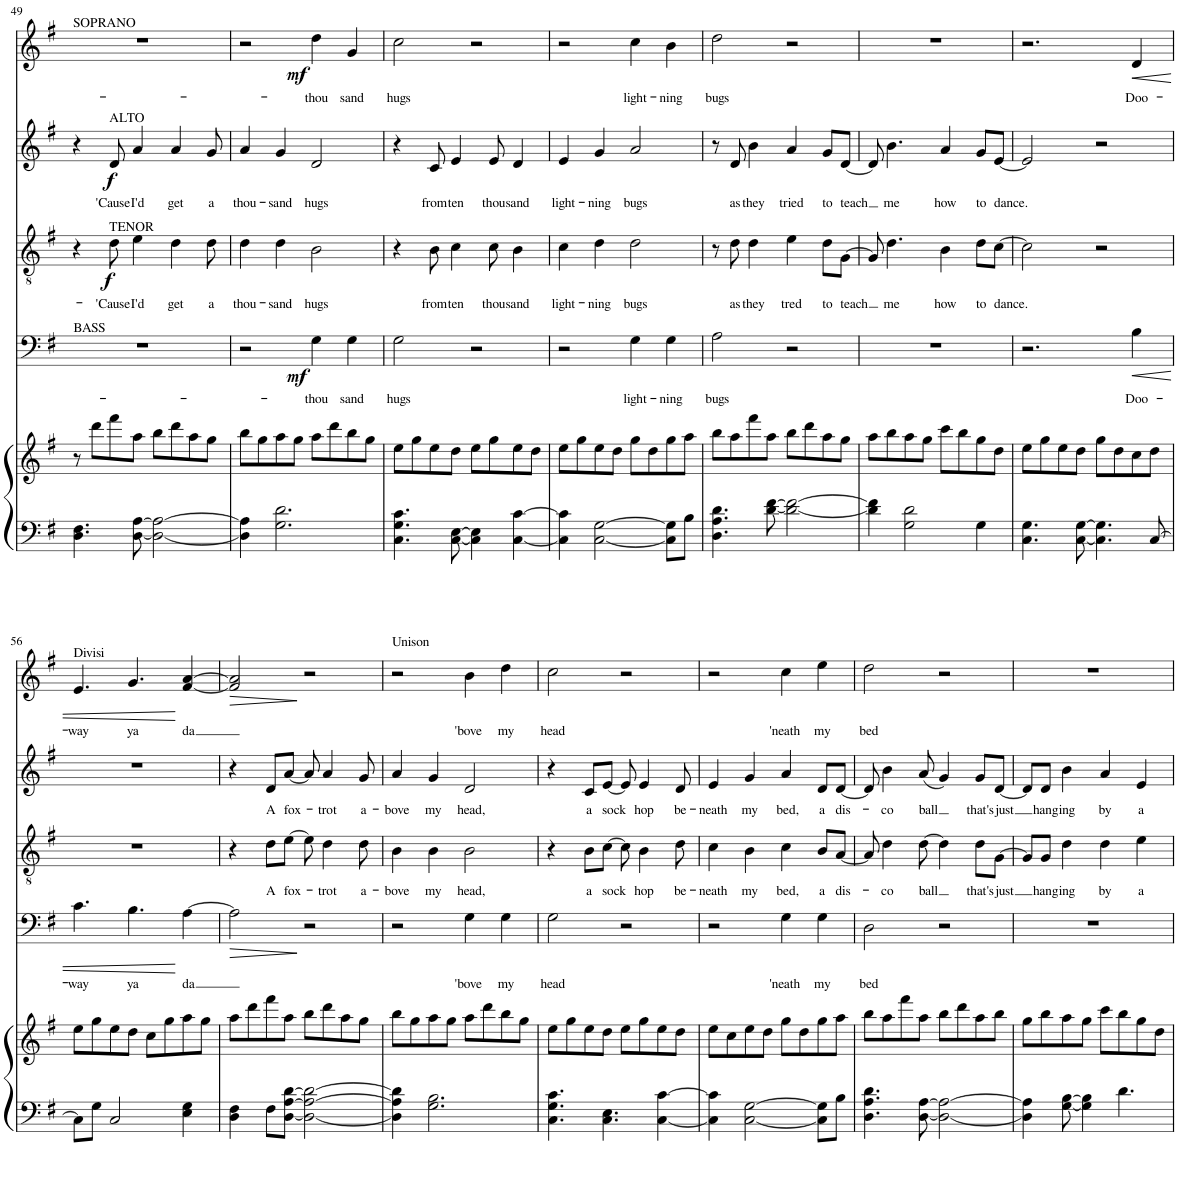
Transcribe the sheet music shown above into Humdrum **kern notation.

**kern	**kern	**kern	**text	**dynam	**kern	**text	**dynam	**kern	**text	**dynam	**kern	**text	**dynam
*part5	*part5	*part4	*part4	*part4	*part3	*part3	*part3	*part2	*part2	*part2	*part1	*part1	*part1
*staff6	*staff5	*staff4	*staff4	*staff4	*staff3	*staff3	*staff3	*staff2	*staff2	*staff2	*staff1	*staff1	*staff1
*I"Piano	*	*I"Bass	*	*	*I"Tenor	*	*	*I"Alto / Alto I	*	*	*I"Soprano / Soprano I	*	*
*I'Pno	*	*	*	*	*	*	*	*	*	*	*	*	*
!!LO:PB:g=z
*clefF4	*clefG2	*clefF4	*	*	*clefGv2	*	*	*clefG2	*	*	*clefG2	*	*
*k[f#]	*k[f#]	*k[f#]	*	*	*k[f#]	*	*	*k[f#]	*	*	*k[f#]	*	*
*M4/4	*M4/4	*M4/4	*	*	*M4/4	*	*	*M4/4	*	*	*M4/4	*	*
=49	=49	=49	=49	=49	=49	=49	=49	=49	=49	=49	=49	=49	=49
!	!	!	!	!	!	!	!	!	!	!	!LO:TX:a:t=SOPRANO	!	!
!	!	!LO:TX:a:t=BASS	!	!	!	!	!	!	!	!	!	!	!
4.D\ 4.F#\	8r	1r	.	.	4r	.	.	4r	.	.	1r	.	.
.	8ddd\L	.	.	.	.	.	.	.	.	.	.	.	.
!	!	!	!	!	!	!	!	!LO:TX:a:t=ALTO	!	!	!	!	!
!	!	!	!	!	!LO:TX:a:t=TENOR	!	!	!	!	!	!	!	!
!	!	!	!	!	!	!LO:LY:b	!LO:DY:b	!	!LO:LY:b	!LO:DY:b	!	!	!
.	8fff#\	.	.	.	8d\	'Cause	f	8d/	'Cause	f	.	.	.
!	!	!	!	!	!	!LO:LY:b	!	!	!LO:LY:b	!	!	!	!
[8D\ [8A\	8aa\J	.	.	.	4e\	I'd	.	4a/	I'd	.	.	.	.
2D\_ 2A\_	8bb\L	.	.	.	.	.	.	.	.	.	.	.	.
!	!	!	!	!	!	!LO:LY:b	!	!	!LO:LY:b	!	!	!	!
.	8ddd\	.	.	.	4d\	get	.	4a/	get	.	.	.	.
.	8aa\	.	.	.	.	.	.	.	.	.	.	.	.
!	!	!	!	!	!	!LO:LY:b	!	!	!LO:LY:b	!	!	!	!
.	8gg\J	.	.	.	8d\	a	.	8g/	a	.	.	.	.
=50	=50	=50	=50	=50	=50	=50	=50	=50	=50	=50	=50	=50	=50
!	!	!	!	!	!	!LO:LY:b	!	!	!LO:LY:b	!	!	!	!
4D\] 4A\]	8bb\L	2r	.	.	4d\	thou-	.	4a/	thou-	.	2r	.	.
.	8gg\	.	.	.	.	.	.	.	.	.	.	.	.
!	!	!	!	!	!	!LO:LY:b	!	!	!LO:LY:b	!	!	!	!
2.G\ 2.d\	8aa\	.	.	.	4d\	-sand	.	4g/	-sand	.	.	.	.
.	8gg\J	.	.	.	.	.	.	.	.	.	.	.	.
!	!	!	!LO:LY:b	!LO:DY:b	!	!LO:LY:b	!	!	!LO:LY:b	!	!	!LO:LY:b	!LO:DY:b
.	8aa\L	4G\	thou	mf	2B\	hugs	.	2d/	hugs	.	4dd\	thou	mf
.	8ddd\	.	.	.	.	.	.	.	.	.	.	.	.
!	!	!	!LO:LY:b	!	!	!	!	!	!	!	!	!LO:LY:b	!
.	8bb\	4G\	-sand	.	.	.	.	.	.	.	4g/	-sand	.
.	8gg\J	.	.	.	.	.	.	.	.	.	.	.	.
=51	=51	=51	=51	=51	=51	=51	=51	=51	=51	=51	=51	=51	=51
!	!	!	!LO:LY:b	!	!	!	!	!	!	!	!	!LO:LY:b	!
4.C\ 4.G\ 4.c\	8ee\L	2G\	hugs	.	4r	.	.	4r	.	.	2cc\	hugs	.
.	8gg\	.	.	.	.	.	.	.	.	.	.	.	.
!	!	!	!	!	!	!LO:LY:b	!	!	!LO:LY:b	!	!	!	!
.	8ee\	.	.	.	8B\	from	.	8c/	from	.	.	.	.
!	!	!	!	!	!	!LO:LY:b	!	!	!LO:LY:b	!	!	!	!
[8C\ [8E\	8dd\J	.	.	.	4c\	ten	.	4e/	ten	.	.	.	.
4C\] 4E\]	8ee\L	2r	.	.	.	.	.	.	.	.	2r	.	.
!	!	!	!	!	!	!LO:LY:b	!	!	!LO:LY:b	!	!	!	!
.	8gg\	.	.	.	8c\	thou-	.	8e/	thou-	.	.	.	.
!	!	!	!	!	!	!LO:LY:b	!	!	!LO:LY:b	!	!	!	!
[4C\ [4c\	8ee\	.	.	.	4B\	-sand	.	4d/	-sand	.	.	.	.
.	8dd\J	.	.	.	.	.	.	.	.	.	.	.	.
=52	=52	=52	=52	=52	=52	=52	=52	=52	=52	=52	=52	=52	=52
!	!	!	!	!	!	!LO:LY:b	!	!	!LO:LY:b	!	!	!	!
4C\] 4c\]	8ee\L	2r	.	.	4c\	light-	.	4e/	light-	.	2r	.	.
.	8gg\	.	.	.	.	.	.	.	.	.	.	.	.
!	!	!	!	!	!	!LO:LY:b	!	!	!LO:LY:b	!	!	!	!
[2C\ [2G\	8ee\	.	.	.	4d\	-ning	.	4g/	-ning	.	.	.	.
.	8dd\J	.	.	.	.	.	.	.	.	.	.	.	.
!	!	!	!LO:LY:b	!	!	!LO:LY:b	!	!	!LO:LY:b	!	!	!LO:LY:b	!
.	8gg\L	4G\	light-	.	2d\	bugs	.	2a/	bugs	.	4cc\	light-	.
.	8dd\	.	.	.	.	.	.	.	.	.	.	.	.
!	!	!	!LO:LY:b	!	!	!	!	!	!	!	!	!LO:LY:b	!
8C\] 8G\]L	8gg\	4G\	-ning	.	.	.	.	.	.	.	4b\	-ning	.
8B\J	8aa\J	.	.	.	.	.	.	.	.	.	.	.	.
=53	=53	=53	=53	=53	=53	=53	=53	=53	=53	=53	=53	=53	=53
!	!	!	!LO:LY:b	!	!	!	!	!	!	!	!	!LO:LY:b	!
4.D\ 4.A\ 4.d\	8bb\L	2A\	bugs	.	8r	.	.	8r	.	.	2dd\	bugs	.
!	!	!	!	!	!	!LO:LY:b	!	!	!LO:LY:b	!	!	!	!
.	8aa\	.	.	.	8d\	as	.	8d/	as	.	.	.	.
!	!	!	!	!	!	!LO:LY:b	!	!	!LO:LY:b	!	!	!	!
.	8fff#\	.	.	.	4d\	they	.	4b\	they	.	.	.	.
[8d\ [8f#\	8aa\J	.	.	.	.	.	.	.	.	.	.	.	.
!	!	!	!	!	!	!LO:LY:b	!	!	!LO:LY:b	!	!	!	!
2d\_ 2f#\_	8bb\L	2r	.	.	4e\	tred	.	4a/	tried	.	2r	.	.
.	8ddd\	.	.	.	.	.	.	.	.	.	.	.	.
!	!	!	!	!	!	!LO:LY:b	!	!	!LO:LY:b	!	!	!	!
.	8aa\	.	.	.	8d\L	to	.	8g/L	to	.	.	.	.
!	!	!	!	!	!	!LO:LY:b	!	!	!LO:LY:b	!	!	!	!
.	8gg\J	.	.	.	[8G\J	teach	.	[8d/J	teach	.	.	.	.
=54	=54	=54	=54	=54	=54	=54	=54	=54	=54	=54	=54	=54	=54
4d\] 4f#\]	8aa\L	1r	.	.	8G/]	.	.	8d/]	.	.	1r	.	.
!	!	!	!	!	!	!LO:LY:b	!	!	!LO:LY:b	!	!	!	!
.	8bb\	.	.	.	4.d\	me	.	4.b\	me	.	.	.	.
2G\ 2d\	8aa\	.	.	.	.	.	.	.	.	.	.	.	.
.	8gg\J	.	.	.	.	.	.	.	.	.	.	.	.
!	!	!	!	!	!	!LO:LY:b	!	!	!LO:LY:b	!	!	!	!
.	8ccc\L	.	.	.	4B\	how	.	4a/	how	.	.	.	.
.	8bb\	.	.	.	.	.	.	.	.	.	.	.	.
!	!	!	!	!	!	!LO:LY:b	!	!	!LO:LY:b	!	!	!	!
4G\	8gg\	.	.	.	8d\L	to	.	8g/L	to	.	.	.	.
!	!	!	!	!	!	!LO:LY:b	!	!	!LO:LY:b	!	!	!	!
.	8dd\J	.	.	.	[8c\J	dance.	.	[8e/J	dance.	.	.	.	.
=55	=55	=55	=55	=55	=55	=55	=55	=55	=55	=55	=55	=55	=55
4.C\ 4.G\	8ee\L	2.r	.	.	2c\]	.	.	2e/]	.	.	2.r	.	.
.	8gg\	.	.	.	.	.	.	.	.	.	.	.	.
.	8ee\	.	.	.	.	.	.	.	.	.	.	.	.
[8C\ [8G\	8dd\J	.	.	.	.	.	.	.	.	.	.	.	.
4.C\] 4.G\]	8gg\L	.	.	.	2r	.	.	2r	.	.	.	.	.
.	8dd\	.	.	.	.	.	.	.	.	.	.	.	.
!	!	!	!LO:LY:b	!LO:HP:b	!	!	!	!	!	!	!	!LO:LY:b	!LO:HP:b
.	8cc\	4B\	Doo-	<	.	.	.	.	.	.	4d/	Doo-	<
[8C/	8dd\J	.	.	.	.	.	.	.	.	.	.	.	.
!!LO:LB:g=z
=56	=56	=56	=56	=56	=56	=56	=56	=56	=56	=56	=56	=56	=56
!	!	!	!	!	!	!	!	!	!	!	!LO:TX:a:t=Divisi	!	!
!	!	!	!LO:LY:b	!	!	!	!	!	!	!	!	!LO:LY:b	!
8C\L]	8ee\L	4.c\	-way	.	1r	.	.	1r	.	.	4.e/	-way	.
8G\J	8gg\	.	.	.	.	.	.	.	.	.	.	.	.
2C/	8ee\	.	.	.	.	.	.	.	.	.	.	.	.
!	!	!	!LO:LY:b	!	!	!	!	!	!	!	!	!LO:LY:b	!
.	8dd\J	4.B\	ya	.	.	.	.	.	.	.	4.g/	ya	.
.	8cc\L	.	.	.	.	.	.	.	.	.	.	.	.
.	8gg\	.	.	.	.	.	.	.	.	.	.	.	.
!	!	!	!LO:LY:b	!	!	!	!	!	!	!	!	!LO:LY:b	!
4E\ 4G\	8aa\	[4A\	da	[	.	.	.	.	.	.	[4f#/ [4a/	da	[
.	8gg\J	.	.	.	.	.	.	.	.	.	.	.	.
=57	=57	=57	=57	=57	=57	=57	=57	=57	=57	=57	=57	=57	=57
!	!	!	!	!LO:HP:b	!	!	!	!	!	!	!	!	!LO:HP:b
4D\ 4F#\	8aa\L	2A\]	.	>	4r	.	.	4r	.	.	2f#/] 2a/]	.	>
.	8ddd\	.	.	.	.	.	.	.	.	.	.	.	.
!	!	!	!	!	!	!LO:LY:b	!	!	!LO:LY:b	!	!	!	!
8F#\L	8fff#\	.	.	.	8d\L	A	.	8d/L	A	.	.	.	.
!	!	!	!	!	!	!LO:LY:b	!	!	!LO:LY:b	!	!	!	!
[8D\ [8A\ [8d\J	8aa\J	.	.	.	[8e\J	fox-	.	[8a/J	fox-	.	.	.	.
2D\_ 2A\_ 2d\_	8bb\L	2r	.	]	8e\]	.	.	8a/]	.	.	2r	.	]
!	!	!	!	!	!	!LO:LY:b	!	!	!LO:LY:b	!	!	!	!
.	8ddd\	.	.	.	4d\	-trot	.	4a/	-trot	.	.	.	.
.	8aa\	.	.	.	.	.	.	.	.	.	.	.	.
!	!	!	!	!	!	!LO:LY:b	!	!	!LO:LY:b	!	!	!	!
.	8gg\J	.	.	.	8d\	a-	.	8g/	a-	.	.	.	.
=58	=58	=58	=58	=58	=58	=58	=58	=58	=58	=58	=58	=58	=58
!	!	!	!	!	!	!	!	!	!	!	!LO:TX:a:t=Unison	!	!
!	!	!	!	!	!	!LO:LY:b	!	!	!LO:LY:b	!	!	!	!
4D\] 4A\] 4d\]	8bb\L	2r	.	.	4B\	-bove	.	4a/	-bove	.	2r	.	.
.	8gg\	.	.	.	.	.	.	.	.	.	.	.	.
!	!	!	!	!	!	!LO:LY:b	!	!	!LO:LY:b	!	!	!	!
2.G\ 2.B\	8aa\	.	.	.	4B\	my	.	4g/	my	.	.	.	.
.	8gg\J	.	.	.	.	.	.	.	.	.	.	.	.
!	!	!	!LO:LY:b	!	!	!LO:LY:b	!	!	!LO:LY:b	!	!	!LO:LY:b	!
.	8aa\L	4G\	'bove	.	2B\	head,	.	2d/	head,	.	4b\	'bove	.
.	8ddd\	.	.	.	.	.	.	.	.	.	.	.	.
!	!	!	!LO:LY:b	!	!	!	!	!	!	!	!	!LO:LY:b	!
.	8bb\	4G\	my	.	.	.	.	.	.	.	4dd\	my	.
.	8gg\J	.	.	.	.	.	.	.	.	.	.	.	.
=59	=59	=59	=59	=59	=59	=59	=59	=59	=59	=59	=59	=59	=59
!	!	!	!LO:LY:b	!	!	!	!	!	!	!	!	!LO:LY:b	!
4.C\ 4.G\ 4.c\	8ee\L	2G\	head	.	4r	.	.	4r	.	.	2cc\	head	.
.	8gg\	.	.	.	.	.	.	.	.	.	.	.	.
!	!	!	!	!	!	!LO:LY:b	!	!	!LO:LY:b	!	!	!	!
.	8ee\	.	.	.	8B\L	a	.	8c/L	a	.	.	.	.
!	!	!	!	!	!	!LO:LY:b	!	!	!LO:LY:b	!	!	!	!
4.C\ 4.E\	8dd\J	.	.	.	[8c\J	-sock	.	[8e/J	sock	.	.	.	.
.	8ee\L	2r	.	.	8c\]	.	.	8e/]	.	.	2r	.	.
!	!	!	!	!	!	!LO:LY:b	!	!	!LO:LY:b	!	!	!	!
.	8gg\	.	.	.	4B\	hop	.	4e/	hop	.	.	.	.
[4C\ [4c\	8ee\	.	.	.	.	.	.	.	.	.	.	.	.
!	!	!	!	!	!	!LO:LY:b	!	!	!LO:LY:b	!	!	!	!
.	8dd\J	.	.	.	8d\	be-	.	8d/	be-	.	.	.	.
=60	=60	=60	=60	=60	=60	=60	=60	=60	=60	=60	=60	=60	=60
!	!	!	!	!	!	!LO:LY:b	!	!	!LO:LY:b	!	!	!	!
4C\] 4c\]	8ee\L	2r	.	.	4c\	-neath	.	4e/	-neath	.	2r	.	.
.	8cc\	.	.	.	.	.	.	.	.	.	.	.	.
!	!	!	!	!	!	!LO:LY:b	!	!	!LO:LY:b	!	!	!	!
[2C\ [2G\	8ee\	.	.	.	4B\	my	.	4g/	my	.	.	.	.
.	8dd\J	.	.	.	.	.	.	.	.	.	.	.	.
!	!	!	!LO:LY:b	!	!	!LO:LY:b	!	!	!LO:LY:b	!	!	!LO:LY:b	!
.	8gg\L	4G\	'neath	.	4c\	bed,	.	4a/	bed,	.	4cc\	'neath	.
.	8dd\	.	.	.	.	.	.	.	.	.	.	.	.
!	!	!	!LO:LY:b	!	!	!LO:LY:b	!	!	!LO:LY:b	!	!	!LO:LY:b	!
8C\] 8G\]L	8gg\	4G\	my	.	8B/L	a	.	8d/L	a	.	4ee\	my	.
!	!	!	!	!	!	!LO:LY:b	!	!	!LO:LY:b	!	!	!	!
8B\J	8aa\J	.	.	.	[8A/J	dis-	.	[8d/J	dis-	.	.	.	.
=61	=61	=61	=61	=61	=61	=61	=61	=61	=61	=61	=61	=61	=61
!	!	!	!LO:LY:b	!	!	!	!	!	!	!	!	!LO:LY:b	!
4.D\ 4.A\ 4.d\	8bb\L	2D\	bed	.	8A/]	.	.	8d/]	.	.	2dd\	bed	.
!	!	!	!	!	!	!LO:LY:b	!	!	!LO:LY:b	!	!	!	!
.	8aa\	.	.	.	4d\	-co	.	4b\	-co	.	.	.	.
.	8fff#\	.	.	.	.	.	.	.	.	.	.	.	.
!	!	!	!	!	!	!LO:LY:b	!	!	!LO:LY:b	!	!	!	!
[8D\ [8A\	8aa\J	.	.	.	[8d\	ball	.	(8a/	ball	.	.	.	.
2D\_ 2A\_	8bb\L	2r	.	.	4d\]	.	.	4g/)	.	.	2r	.	.
.	8ddd\	.	.	.	.	.	.	.	.	.	.	.	.
!	!	!	!	!	!	!LO:LY:b	!	!	!LO:LY:b	!	!	!	!
.	8aa\	.	.	.	8d\L	that's	.	8g/L	that's	.	.	.	.
!	!	!	!	!	!	!LO:LY:b	!	!	!LO:LY:b	!	!	!	!
.	8bb\J	.	.	.	[8G\J	just	.	[8d/J	just	.	.	.	.
=62	=62	=62	=62	=62	=62	=62	=62	=62	=62	=62	=62	=62	=62
4D\] 4A\]	8gg\L	1r	.	.	8G/L]	.	.	8d/L]	.	.	1r	.	.
!	!	!	!	!	!	!LO:LY:b	!	!	!LO:LY:b	!	!	!	!
.	8bb\	.	.	.	8G/J	hang	.	8d/J	hang	.	.	.	.
!	!	!	!	!	!	!LO:LY:b	!	!	!LO:LY:b	!	!	!	!
[8G\ [8B\	8aa\	.	.	.	4d\	-ing	.	4b\	-ing	.	.	.	.
4G\] 4B\]	8gg\J	.	.	.	.	.	.	.	.	.	.	.	.
!	!	!	!	!	!	!LO:LY:b	!	!	!LO:LY:b	!	!	!	!
.	8ccc\L	.	.	.	4d\	by	.	4a/	by	.	.	.	.
4.d\	8bb\	.	.	.	.	.	.	.	.	.	.	.	.
!	!	!	!	!	!	!LO:LY:b	!	!	!LO:LY:b	!	!	!	!
.	8gg\	.	.	.	4e\	a	.	4e/	a	.	.	.	.
.	8dd\J	.	.	.	.	.	.	.	.	.	.	.	.
=	=	=	=	=	=	=	=	=	=	=	=	=	=
*-	*-	*-	*-	*-	*-	*-	*-	*-	*-	*-	*-	*-	*-
